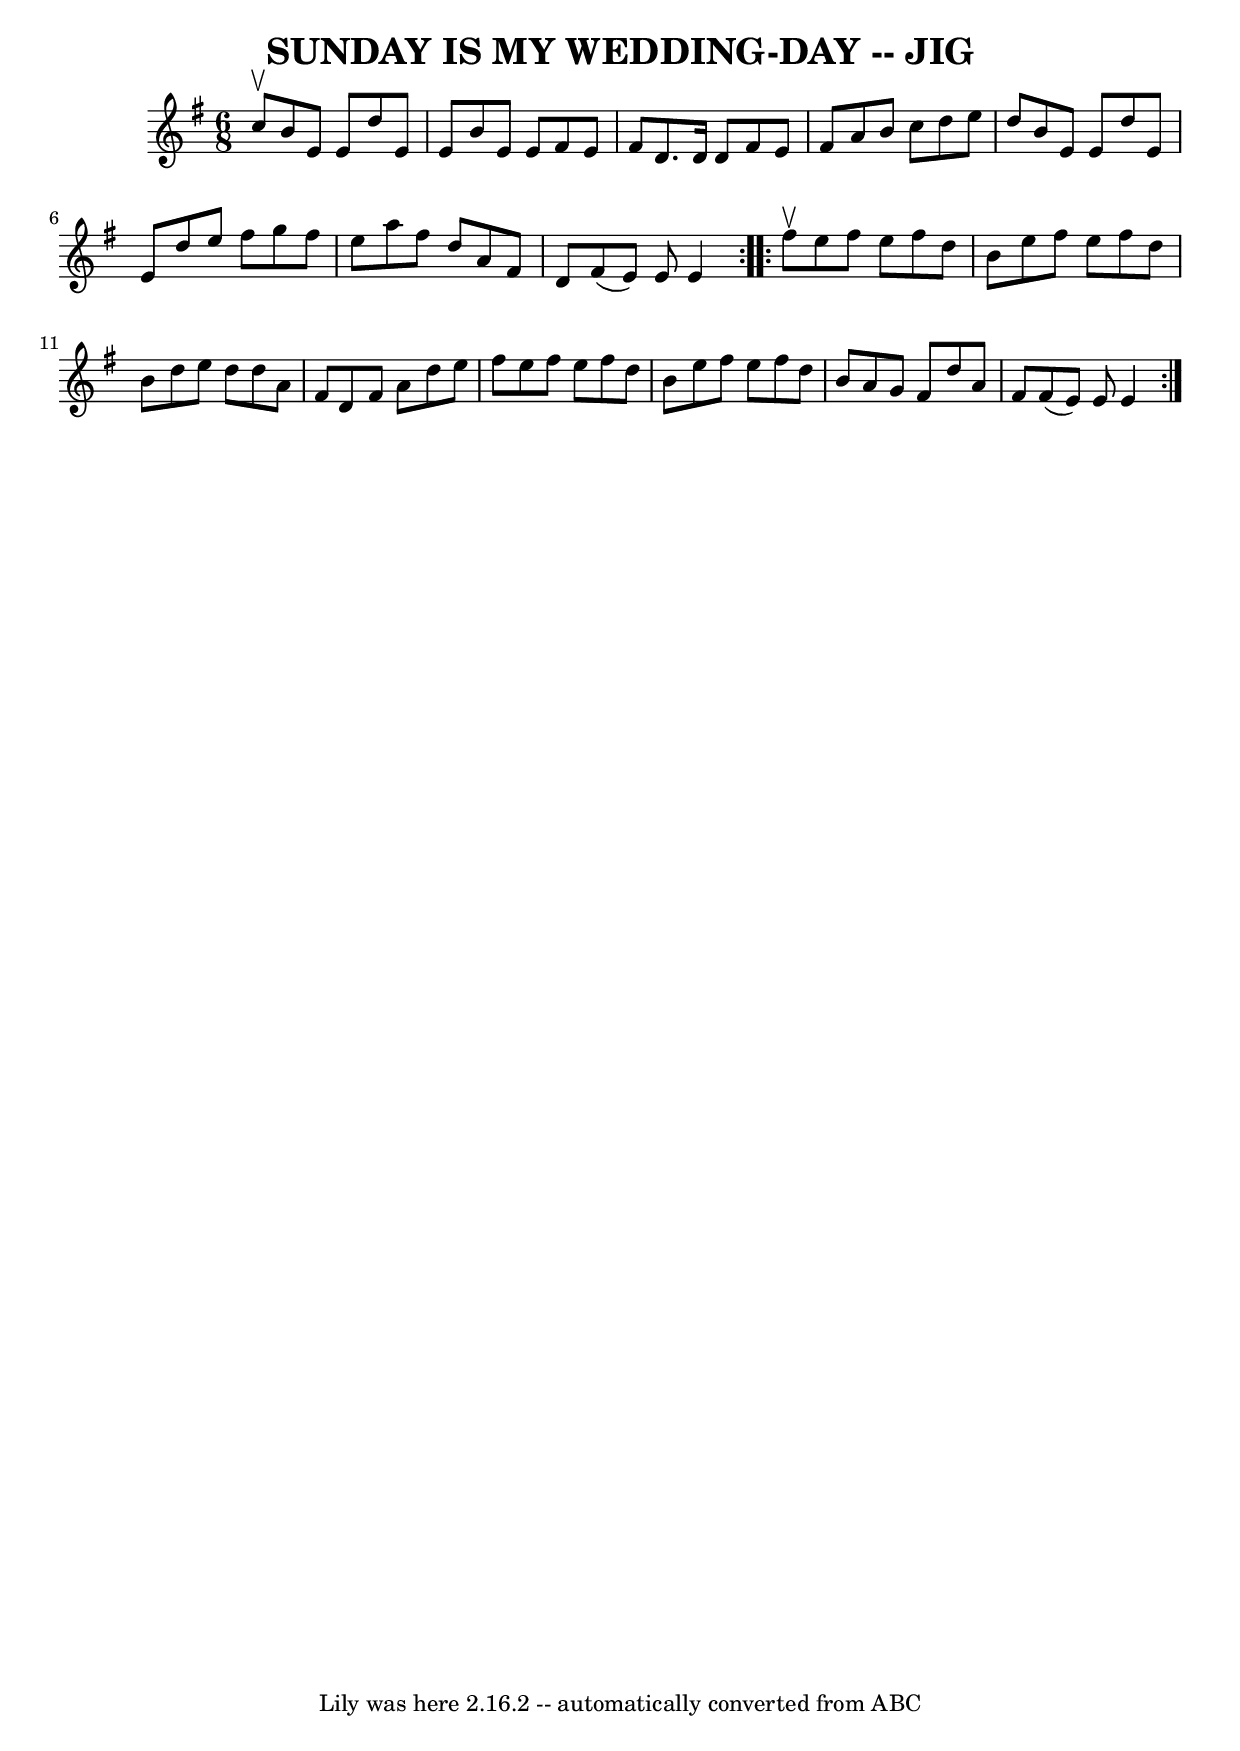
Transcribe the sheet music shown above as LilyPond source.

\version "2.16.2"
\include "Mammoth.ily"
\header {
  %% book = "Ryan's Mammoth Collection of Fiddle Tunes"
 crossRefNumber = "1"
 footnotes = ""
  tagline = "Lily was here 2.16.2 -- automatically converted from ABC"
  title = "SUNDAY IS MY WEDDING-DAY -- JIG"

}
voicedefault =  {



  \repeat volta 2 {

    \time 6/8 
    \key e \minor c''8^\upbow        |
 b'8 e'8 e'8 d''8 e'8 e'8     |
 b'8 e'8 e'8 fs'8 e'8 fs'8     |
 d'8. d'16 d'8 fs'8 e'8 fs'8    |
 a'8 b'8 c''8 d''8 e''8 d''8    |  |
 b'8 e'8 e'8 d''8 e'8 e'8     |
 d''8 e''8 fs''8 g''8 fs''8 e''8     |
 a''8 fs''8 d''8 a'8 fs'8 d'8     |
 fs'8 (e'8) e'8 e'4    
  }     
  \repeat volta 2 { fs''8^\upbow        |
 e''8 fs''8 e''8 fs''8 d''8 b'8     |
 e''8 fs''8 e''8 fs''8 d''8 b'8    |
 d''8 e''8 d''8 d''8 a'8 fs'8     |
 d'8 fs'8 a'8 d''8 e''8 fs''8    |  |
 e''8 fs''8 e''8 fs''8 d''8 b'8     |
 e''8 fs''8 e''8 fs''8 d''8 b'8     |
 a'8 g'8 fs'8 d''8 a'8 fs'8    |
 fs'8 (
 e'8) e'8 e'4    
  }   

}

\score{
  <<

    \context Staff="default"
    {
      \voicedefault 
      
    }

  >>
  \layout {
    
  }
  \midi {
  }

}
